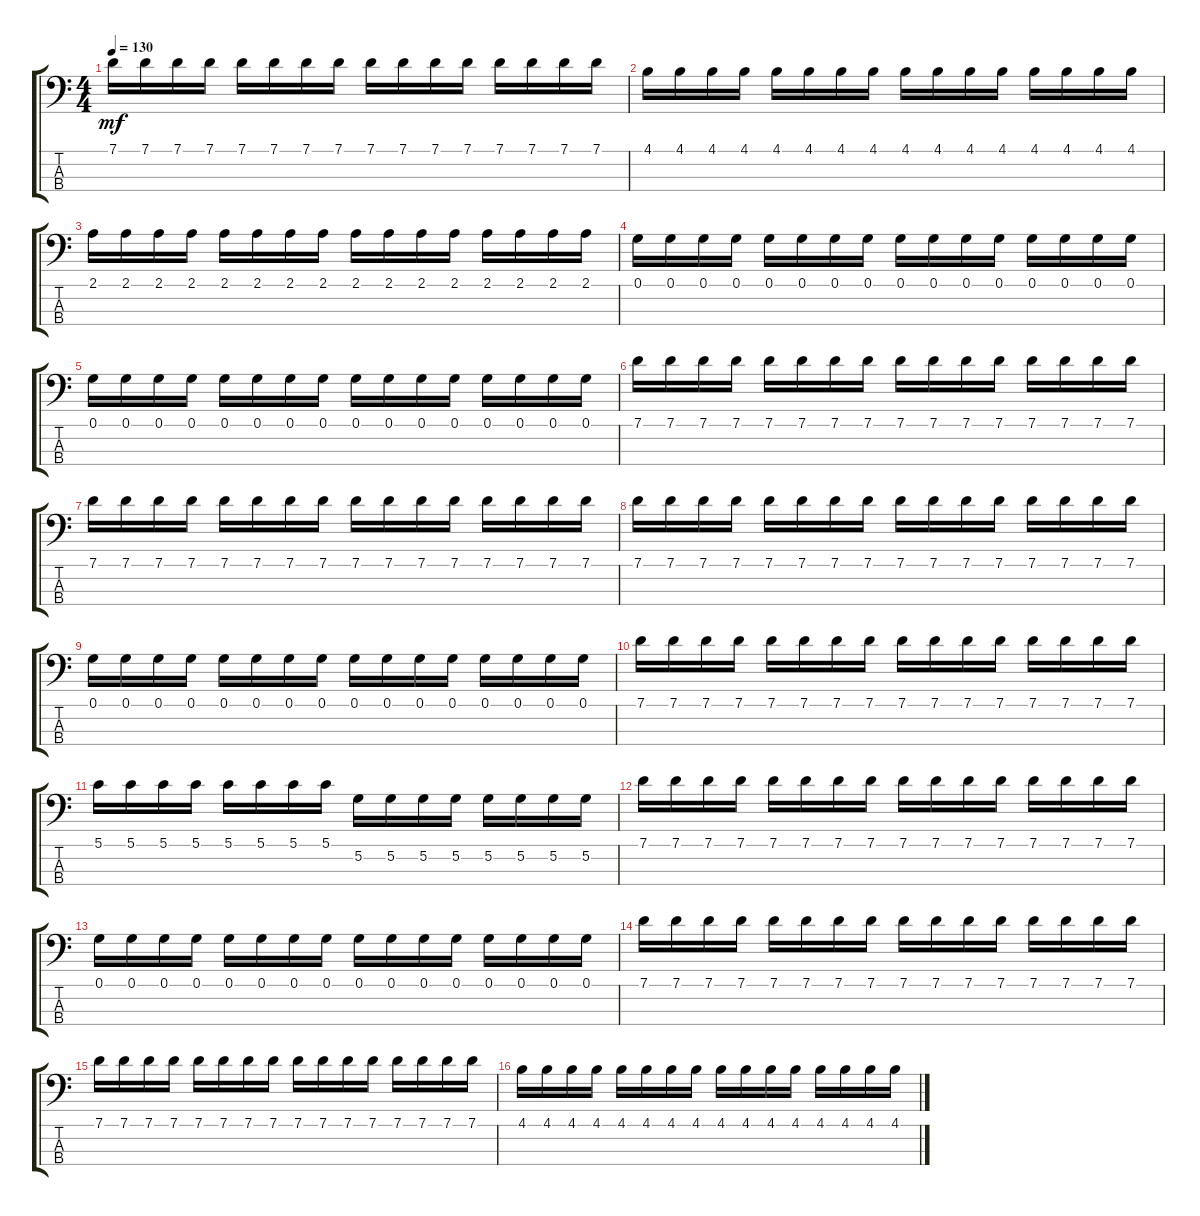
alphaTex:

\track "" {instrument synthbass1}
\staff {score tabs}
\tuning (G2 D2 A1 E1) {hide}
\ts (4 4)
\tempo 130
\clef f4
\ks c
7.1.16{dy mf} 7.1.16 7.1.16 7.1.16 7.1.16 7.1.16 7.1.16 7.1.16 7.1.16 7.1.16 7.1.16 7.1.16 7.1.16 7.1.16 7.1.16 7.1.16 |
4.1.16 4.1.16 4.1.16 4.1.16 4.1.16 4.1.16 4.1.16 4.1.16 4.1.16 4.1.16 4.1.16 4.1.16 4.1.16 4.1.16 4.1.16 4.1.16 |
2.1.16 2.1.16 2.1.16 2.1.16 2.1.16 2.1.16 2.1.16 2.1.16 2.1.16 2.1.16 2.1.16 2.1.16 2.1.16 2.1.16 2.1.16 2.1.16 |
0.1.16 0.1.16 0.1.16 0.1.16 0.1.16 0.1.16 0.1.16 0.1.16 0.1.16 0.1.16 0.1.16 0.1.16 0.1.16 0.1.16 0.1.16 0.1.16 |
0.1.16 0.1.16 0.1.16 0.1.16 0.1.16 0.1.16 0.1.16 0.1.16 0.1.16 0.1.16 0.1.16 0.1.16 0.1.16 0.1.16 0.1.16 0.1.16 |
7.1.16 7.1.16 7.1.16 7.1.16 7.1.16 7.1.16 7.1.16 7.1.16 7.1.16 7.1.16 7.1.16 7.1.16 7.1.16 7.1.16 7.1.16 7.1.16 |
7.1.16 7.1.16 7.1.16 7.1.16 7.1.16 7.1.16 7.1.16 7.1.16 7.1.16 7.1.16 7.1.16 7.1.16 7.1.16 7.1.16 7.1.16 7.1.16 |
7.1.16 7.1.16 7.1.16 7.1.16 7.1.16 7.1.16 7.1.16 7.1.16 7.1.16 7.1.16 7.1.16 7.1.16 7.1.16 7.1.16 7.1.16 7.1.16 |
0.1.16 0.1.16 0.1.16 0.1.16 0.1.16 0.1.16 0.1.16 0.1.16 0.1.16 0.1.16 0.1.16 0.1.16 0.1.16 0.1.16 0.1.16 0.1.16 |
7.1.16 7.1.16 7.1.16 7.1.16 7.1.16 7.1.16 7.1.16 7.1.16 7.1.16 7.1.16 7.1.16 7.1.16 7.1.16 7.1.16 7.1.16 7.1.16 |
5.1.16 5.1.16 5.1.16 5.1.16 5.1.16 5.1.16 5.1.16 5.1.16 5.2.16 5.2.16 5.2.16 5.2.16 5.2.16 5.2.16 5.2.16 5.2.16 |
7.1.16 7.1.16 7.1.16 7.1.16 7.1.16 7.1.16 7.1.16 7.1.16 7.1.16 7.1.16 7.1.16 7.1.16 7.1.16 7.1.16 7.1.16 7.1.16 |
0.1.16 0.1.16 0.1.16 0.1.16 0.1.16 0.1.16 0.1.16 0.1.16 0.1.16 0.1.16 0.1.16 0.1.16 0.1.16 0.1.16 0.1.16 0.1.16 |
7.1.16 7.1.16 7.1.16 7.1.16 7.1.16 7.1.16 7.1.16 7.1.16 7.1.16 7.1.16 7.1.16 7.1.16 7.1.16 7.1.16 7.1.16 7.1.16 |
7.1.16 7.1.16 7.1.16 7.1.16 7.1.16 7.1.16 7.1.16 7.1.16 7.1.16 7.1.16 7.1.16 7.1.16 7.1.16 7.1.16 7.1.16 7.1.16 |
4.1.16 4.1.16 4.1.16 4.1.16 4.1.16 4.1.16 4.1.16 4.1.16 4.1.16 4.1.16 4.1.16 4.1.16 4.1.16 4.1.16 4.1.16 4.1.16
